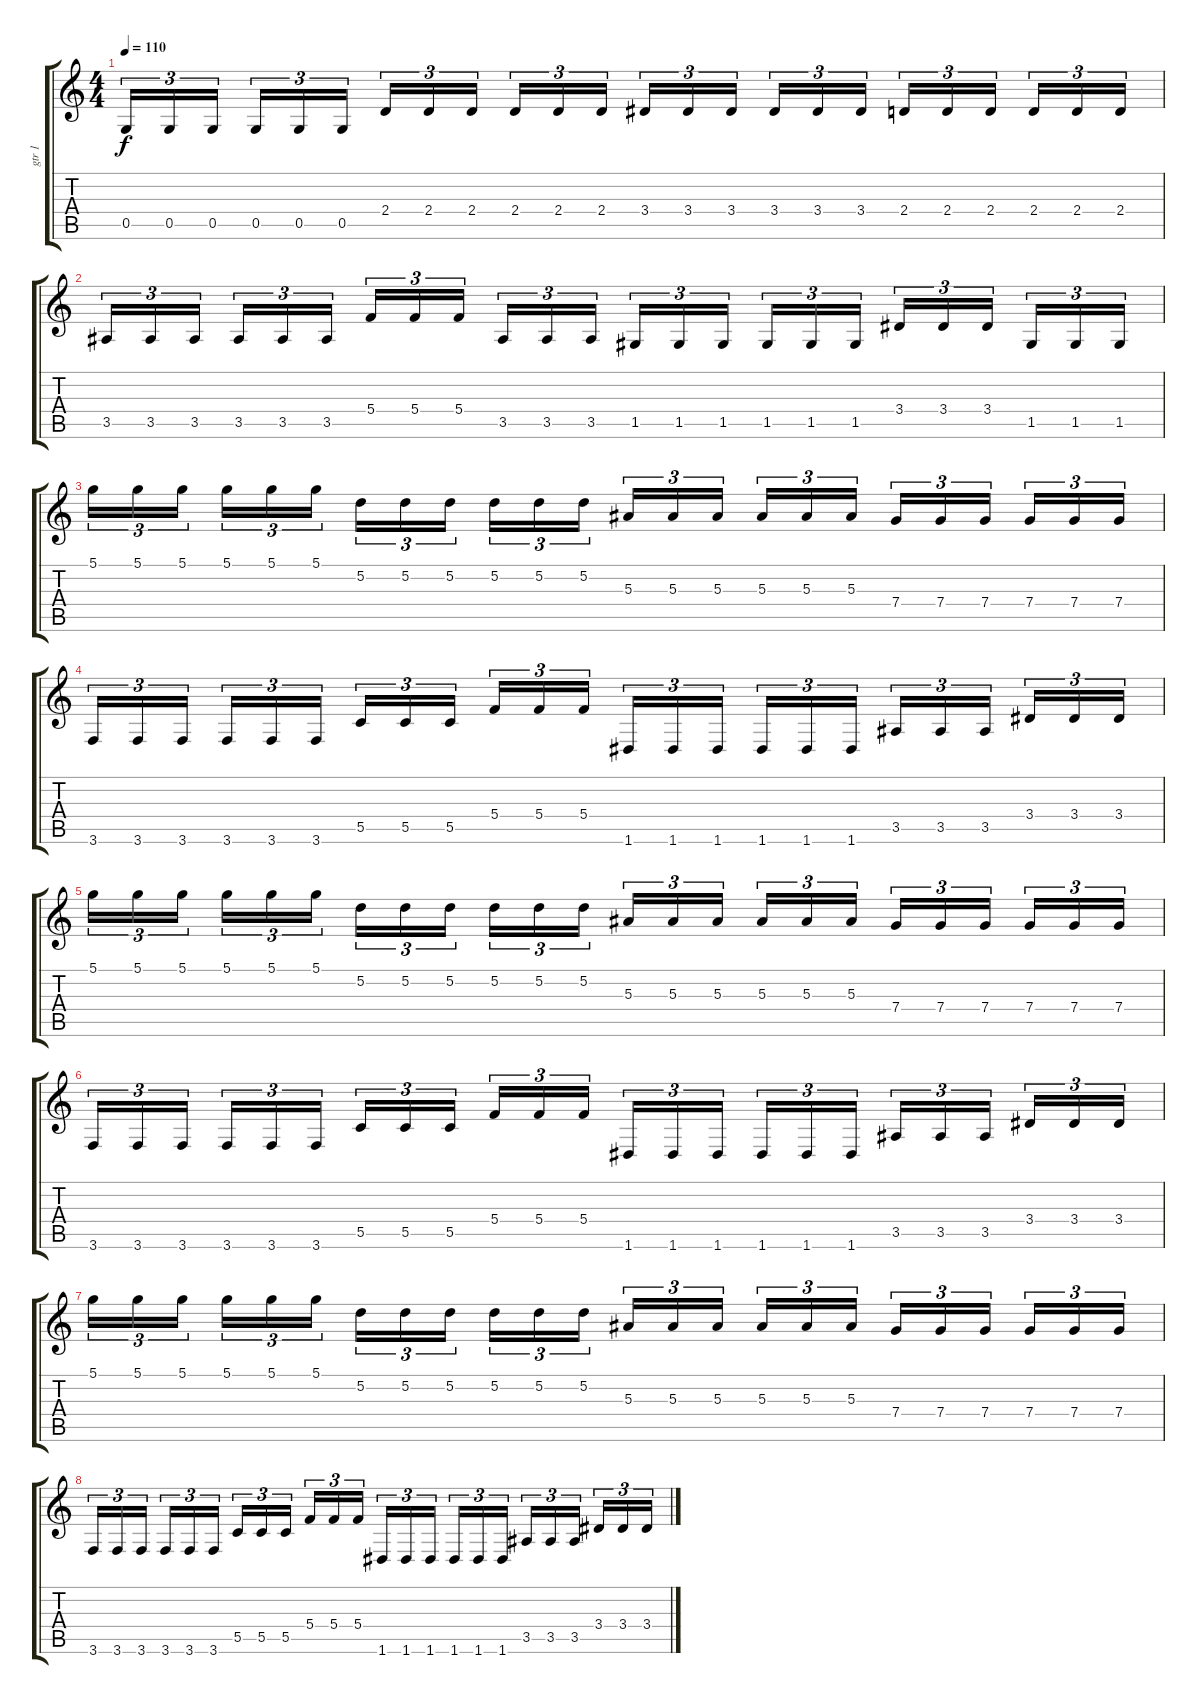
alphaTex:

\track ("gtr 1" "gtr 1") {instrument distortionguitar}
\staff {score tabs}
\tuning (D4 A3 F3 C3 G2 D2) {hide}
\ts (4 4)
\tempo 110
\clef g2
\ks c
0.5.16{tu (3 2) dy f} 0.5.16{tu (3 2)} 0.5.16{tu (3 2)} 0.5.16{tu (3 2)} 0.5.16{tu (3 2)} 0.5.16{tu (3 2)} 2.4.16{tu (3 2)} 2.4.16{tu (3 2)} 2.4.16{tu (3 2)} 2.4.16{tu (3 2)} 2.4.16{tu (3 2)} 2.4.16{tu (3 2)} 3.4.16{tu (3 2)} 3.4.16{tu (3 2)} 3.4.16{tu (3 2)} 3.4.16{tu (3 2)} 3.4.16{tu (3 2)} 3.4.16{tu (3 2)} 2.4.16{tu (3 2)} 2.4.16{tu (3 2)} 2.4.16{tu (3 2)} 2.4.16{tu (3 2)} 2.4.16{tu (3 2)} 2.4.16{tu (3 2)} |
3.5.16{tu (3 2)} 3.5.16{tu (3 2)} 3.5.16{tu (3 2)} 3.5.16{tu (3 2)} 3.5.16{tu (3 2)} 3.5.16{tu (3 2)} 5.4.16{tu (3 2)} 5.4.16{tu (3 2)} 5.4.16{tu (3 2)} 3.5.16{tu (3 2)} 3.5.16{tu (3 2)} 3.5.16{tu (3 2)} 1.5.16{tu (3 2)} 1.5.16{tu (3 2)} 1.5.16{tu (3 2)} 1.5.16{tu (3 2)} 1.5.16{tu (3 2)} 1.5.16{tu (3 2)} 3.4.16{tu (3 2)} 3.4.16{tu (3 2)} 3.4.16{tu (3 2)} 1.5.16{tu (3 2)} 1.5.16{tu (3 2)} 1.5.16{tu (3 2)} |
5.1.16{tu (3 2)} 5.1.16{tu (3 2)} 5.1.16{tu (3 2)} 5.1.16{tu (3 2)} 5.1.16{tu (3 2)} 5.1.16{tu (3 2)} 5.2.16{tu (3 2)} 5.2.16{tu (3 2)} 5.2.16{tu (3 2)} 5.2.16{tu (3 2)} 5.2.16{tu (3 2)} 5.2.16{tu (3 2)} 5.3.16{tu (3 2)} 5.3.16{tu (3 2)} 5.3.16{tu (3 2)} 5.3.16{tu (3 2)} 5.3.16{tu (3 2)} 5.3.16{tu (3 2)} 7.4.16{tu (3 2)} 7.4.16{tu (3 2)} 7.4.16{tu (3 2)} 7.4.16{tu (3 2)} 7.4.16{tu (3 2)} 7.4.16{tu (3 2)} |
3.6.16{tu (3 2)} 3.6.16{tu (3 2)} 3.6.16{tu (3 2)} 3.6.16{tu (3 2)} 3.6.16{tu (3 2)} 3.6.16{tu (3 2)} 5.5.16{tu (3 2)} 5.5.16{tu (3 2)} 5.5.16{tu (3 2)} 5.4.16{tu (3 2)} 5.4.16{tu (3 2)} 5.4.16{tu (3 2)} 1.6.16{tu (3 2)} 1.6.16{tu (3 2)} 1.6.16{tu (3 2)} 1.6.16{tu (3 2)} 1.6.16{tu (3 2)} 1.6.16{tu (3 2)} 3.5.16{tu (3 2)} 3.5.16{tu (3 2)} 3.5.16{tu (3 2)} 3.4.16{tu (3 2)} 3.4.16{tu (3 2)} 3.4.16{tu (3 2)} |
5.1.16{tu (3 2)} 5.1.16{tu (3 2)} 5.1.16{tu (3 2)} 5.1.16{tu (3 2)} 5.1.16{tu (3 2)} 5.1.16{tu (3 2)} 5.2.16{tu (3 2)} 5.2.16{tu (3 2)} 5.2.16{tu (3 2)} 5.2.16{tu (3 2)} 5.2.16{tu (3 2)} 5.2.16{tu (3 2)} 5.3.16{tu (3 2)} 5.3.16{tu (3 2)} 5.3.16{tu (3 2)} 5.3.16{tu (3 2)} 5.3.16{tu (3 2)} 5.3.16{tu (3 2)} 7.4.16{tu (3 2)} 7.4.16{tu (3 2)} 7.4.16{tu (3 2)} 7.4.16{tu (3 2)} 7.4.16{tu (3 2)} 7.4.16{tu (3 2)} |
3.6.16{tu (3 2)} 3.6.16{tu (3 2)} 3.6.16{tu (3 2)} 3.6.16{tu (3 2)} 3.6.16{tu (3 2)} 3.6.16{tu (3 2)} 5.5.16{tu (3 2)} 5.5.16{tu (3 2)} 5.5.16{tu (3 2)} 5.4.16{tu (3 2)} 5.4.16{tu (3 2)} 5.4.16{tu (3 2)} 1.6.16{tu (3 2)} 1.6.16{tu (3 2)} 1.6.16{tu (3 2)} 1.6.16{tu (3 2)} 1.6.16{tu (3 2)} 1.6.16{tu (3 2)} 3.5.16{tu (3 2)} 3.5.16{tu (3 2)} 3.5.16{tu (3 2)} 3.4.16{tu (3 2)} 3.4.16{tu (3 2)} 3.4.16{tu (3 2)} |
5.1.16{tu (3 2)} 5.1.16{tu (3 2)} 5.1.16{tu (3 2)} 5.1.16{tu (3 2)} 5.1.16{tu (3 2)} 5.1.16{tu (3 2)} 5.2.16{tu (3 2)} 5.2.16{tu (3 2)} 5.2.16{tu (3 2)} 5.2.16{tu (3 2)} 5.2.16{tu (3 2)} 5.2.16{tu (3 2)} 5.3.16{tu (3 2)} 5.3.16{tu (3 2)} 5.3.16{tu (3 2)} 5.3.16{tu (3 2)} 5.3.16{tu (3 2)} 5.3.16{tu (3 2)} 7.4.16{tu (3 2)} 7.4.16{tu (3 2)} 7.4.16{tu (3 2)} 7.4.16{tu (3 2)} 7.4.16{tu (3 2)} 7.4.16{tu (3 2)} |
3.6.16{tu (3 2)} 3.6.16{tu (3 2)} 3.6.16{tu (3 2)} 3.6.16{tu (3 2)} 3.6.16{tu (3 2)} 3.6.16{tu (3 2)} 5.5.16{tu (3 2)} 5.5.16{tu (3 2)} 5.5.16{tu (3 2)} 5.4.16{tu (3 2)} 5.4.16{tu (3 2)} 5.4.16{tu (3 2)} 1.6.16{tu (3 2)} 1.6.16{tu (3 2)} 1.6.16{tu (3 2)} 1.6.16{tu (3 2)} 1.6.16{tu (3 2)} 1.6.16{tu (3 2)} 3.5.16{tu (3 2)} 3.5.16{tu (3 2)} 3.5.16{tu (3 2)} 3.4.16{tu (3 2)} 3.4.16{tu (3 2)} 3.4.16{tu (3 2)}
